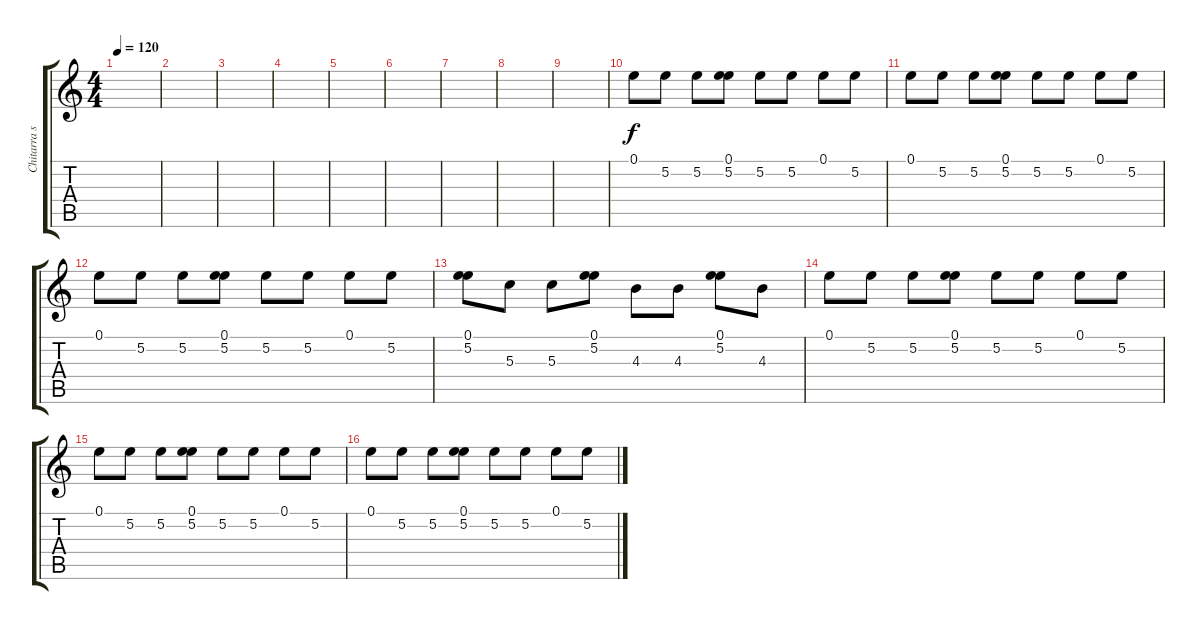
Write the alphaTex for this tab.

\track ("Chitarra solista clean" "Chitarra s") {instrument electricguitarclean}
\staff {score tabs}
\tuning (E4 B3 G3 D3 A2 E2) {hide}
\ts (4 4)
\tempo 120
\clef g2
\ks c
|
|
|
|
|
|
|
|
|
0.1.8 5.2.8 5.2.8 (0.1 5.2).8 5.2.8 5.2.8 0.1.8 5.2.8 |
0.1.8 5.2.8 5.2.8 (0.1 5.2).8 5.2.8 5.2.8 0.1.8 5.2.8 |
0.1.8 5.2.8 5.2.8 (0.1 5.2).8 5.2.8 5.2.8 0.1.8 5.2.8 |
(0.1 5.2).8 5.3.8 5.3.8 (0.1 5.2).8 4.3.8 4.3.8 (0.1 5.2).8 4.3.8 |
0.1.8 5.2.8 5.2.8 (0.1 5.2).8 5.2.8 5.2.8 0.1.8 5.2.8 |
0.1.8 5.2.8 5.2.8 (0.1 5.2).8 5.2.8 5.2.8 0.1.8 5.2.8 |
0.1.8 5.2.8 5.2.8 (0.1 5.2).8 5.2.8 5.2.8 0.1.8 5.2.8
